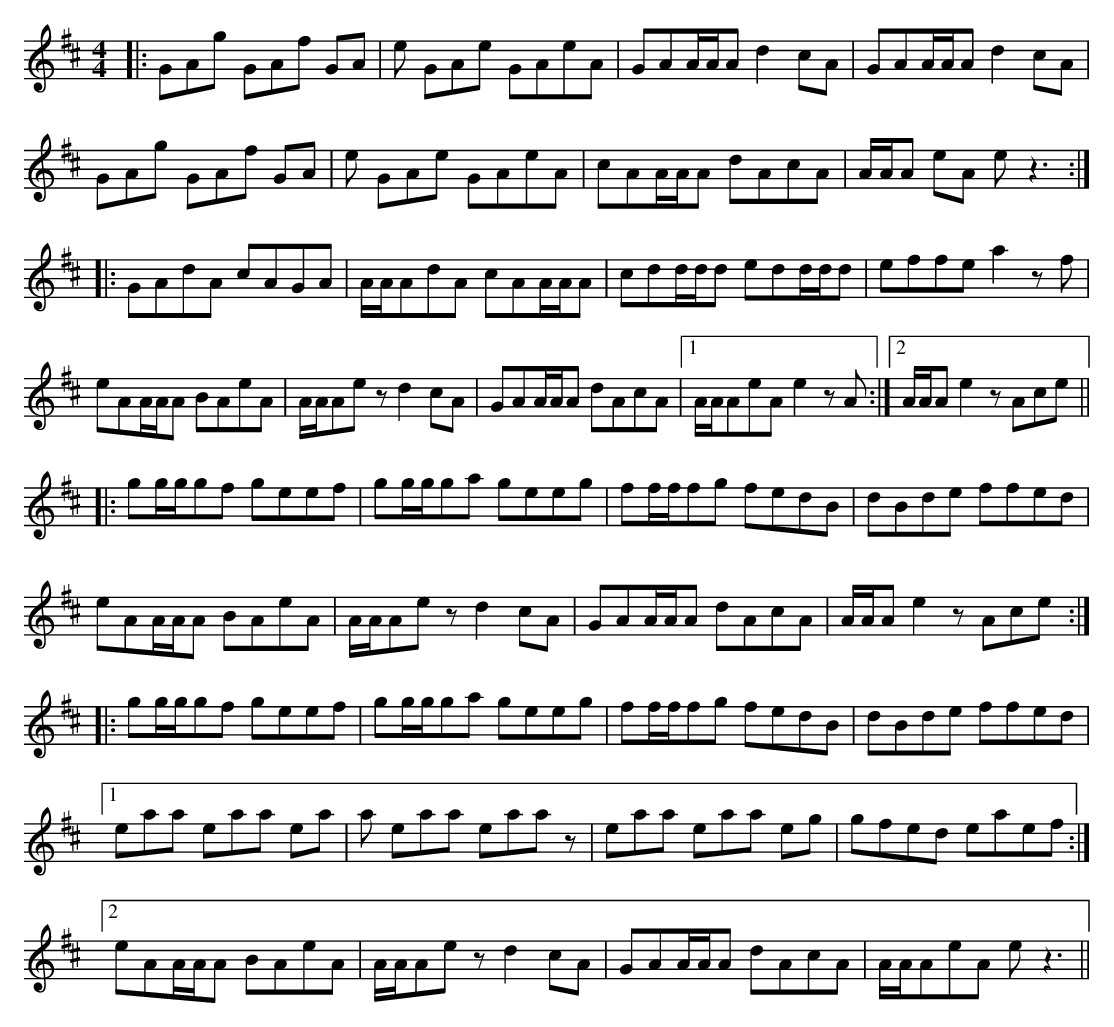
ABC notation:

X:1
M:4/4
K:Amix
|:GAg GAf GA|e GAe GAeA|GAA/A/A d2 cA|GAA/A/A d2 cA|
GAg GAf GA|e GAe GAeA|cAA/A/A dAcA|A/A/A eA e z3:|
|:GAdA cAGA|A/A/AdA cAA/A/A|cdd/d/d edd/d/d|effe a2 z f|
eAA/A/A BAeA|A/A/Ae z d2cA|GAA/A/A dAcA|1 A/A/AeA e2 z A:|2 A/A/Ae2 z Ace||
|:gg/g/gf geef|gg/g/ga geeg|ff/f/fg fedB|dBde ffed|
eAA/A/A BAeA|A/A/Ae z d2cA|GAA/A/A dAcA|A/A/Ae2 z Ace:|
|:gg/g/gf geef|gg/g/ga geeg|ff/f/fg fedB|dBde ffed|
[1 eaa eaa ea|a eaa eaa z|eaa eaa eg|gfed eaef:|
[2 eAA/A/A BAeA|A/A/Ae z d2cA|GAA/A/A dAcA|A/A/AeA e z3||
